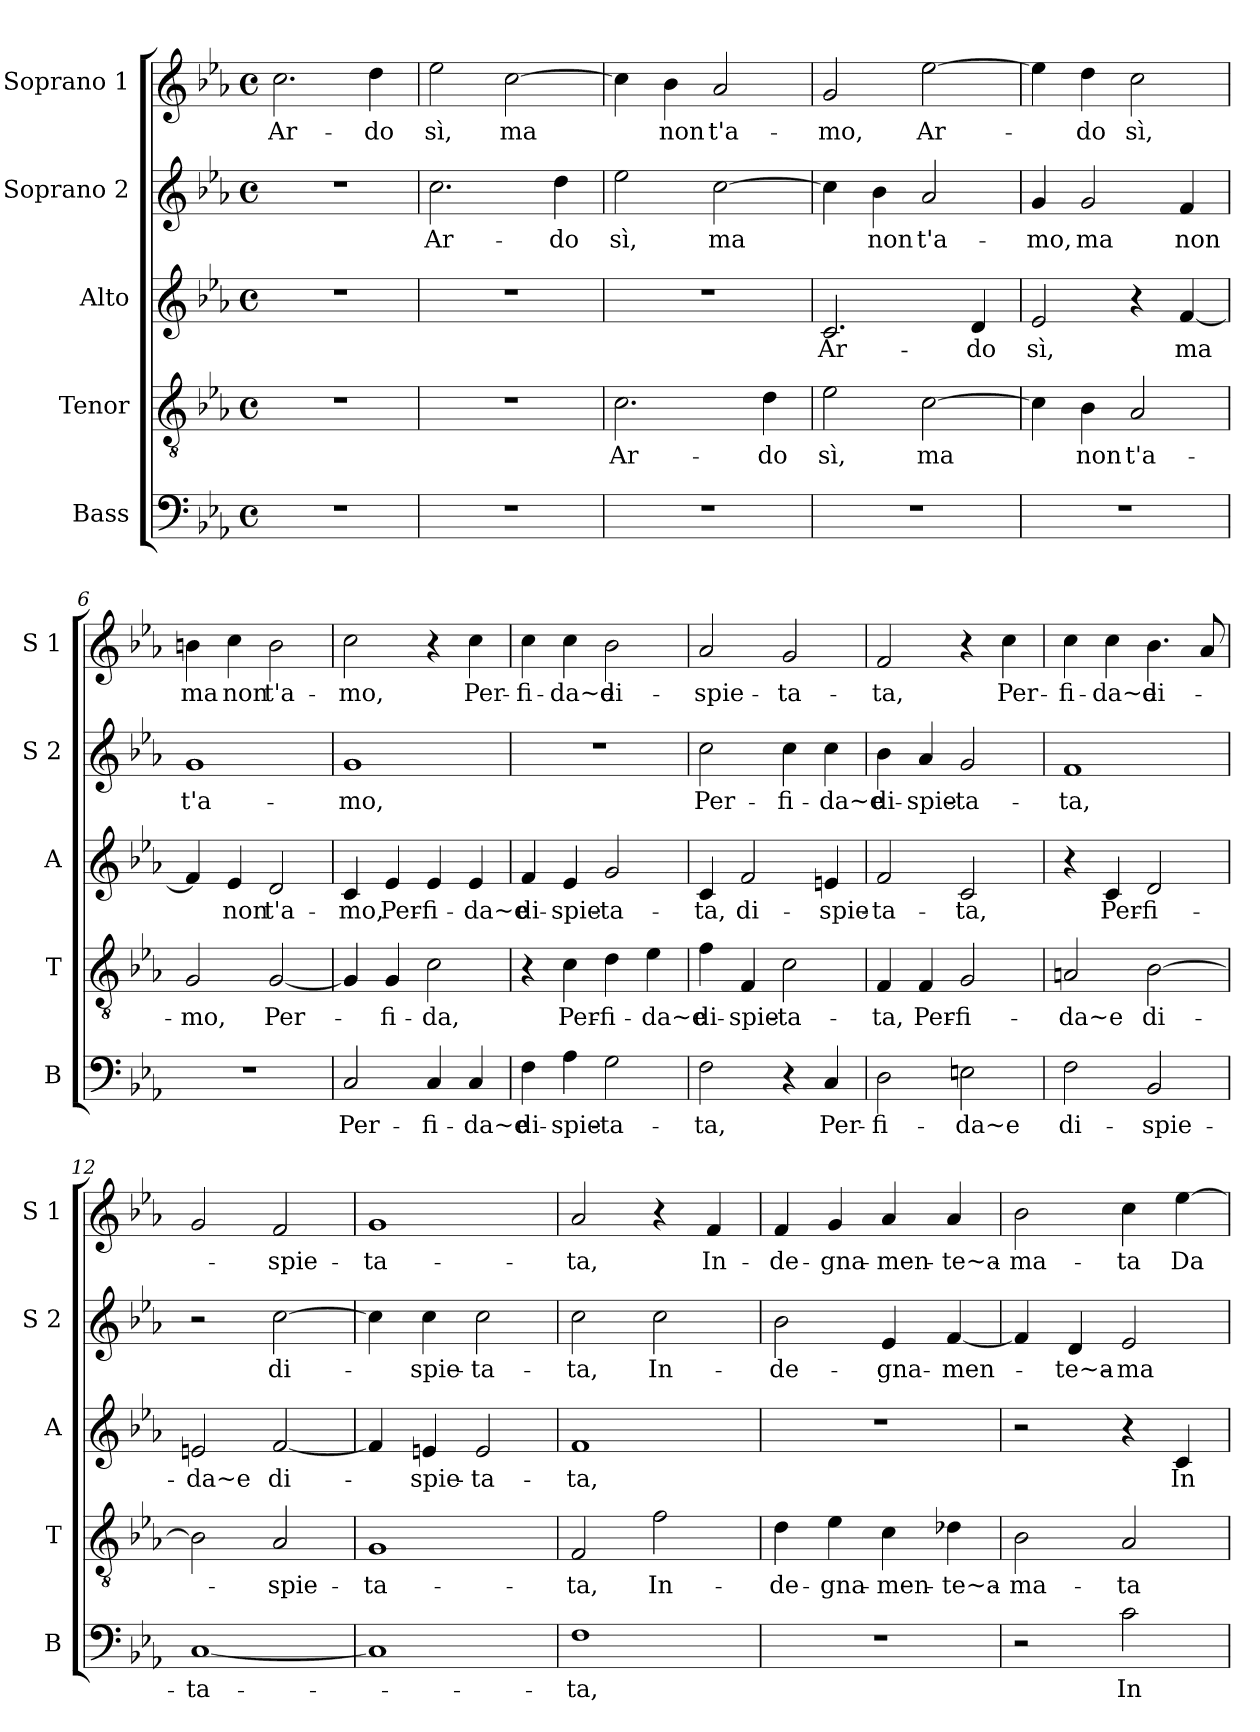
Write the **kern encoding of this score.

**kern	**text	**kern	**text	**kern	**text	**kern	**text	**kern	**text
*part5	*part5	*part4	*part4	*part3	*part3	*part2	*part2	*part1	*part1
*staff5	*staff5	*staff4	*staff4	*staff3	*staff3	*staff2	*staff2	*staff1	*staff1
*I"Bass	*	*I"Tenor	*	*I"Alto	*	*I"Soprano 2	*	*I"Soprano 1	*
*I'B	*	*I'T	*	*I'A	*	*I'S 2	*	*I'S 1	*
*clefF4	*	*clefGv2	*	*clefG2	*	*clefG2	*	*clefG2	*
*k[b-e-a-]	*	*k[b-e-a-]	*	*k[b-e-a-]	*	*k[b-e-a-]	*	*k[b-e-a-]	*
*E-:	*	*E-:	*	*E-:	*	*E-:	*	*E-:	*
*M4/4	*	*M4/4	*	*M4/4	*	*M4/4	*	*M4/4	*
*met(c)	*	*met(c)	*	*met(c)	*	*met(c)	*	*met(c)	*
=1	=1	=1	=1	=1	=1	=1	=1	=1	=1
!	!	!	!	!	!	!	!	!	!LO:LY:b
1r	.	1r	.	1r	.	1r	.	2.cc\	Ar-
!	!	!	!	!	!	!	!	!	!LO:LY:b
.	.	.	.	.	.	.	.	4dd\	-do
=2	=2	=2	=2	=2	=2	=2	=2	=2	=2
!	!	!	!	!	!	!	!LO:LY:b	!	!LO:LY:b
1r	.	1r	.	1r	.	2.cc\	Ar-	2ee-\	sì,
!	!	!	!	!	!	!	!	!	!LO:LY:b
.	.	.	.	.	.	.	.	[2cc\	ma
!	!	!	!	!	!	!	!LO:LY:b	!	!
.	.	.	.	.	.	4dd\	-do	.	.
=3	=3	=3	=3	=3	=3	=3	=3	=3	=3
!	!	!	!LO:LY:b	!	!	!	!LO:LY:b	!	!
1r	.	2.c\	Ar-	1r	.	2ee-\	sì,	4cc\]	.
!	!	!	!	!	!	!	!	!	!LO:LY:b
.	.	.	.	.	.	.	.	4b-\	non
!	!	!	!	!	!	!	!LO:LY:b	!	!LO:LY:b
.	.	.	.	.	.	[2cc\	ma	2a-/	t'a-
!	!	!	!LO:LY:b	!	!	!	!	!	!
.	.	4d\	-do	.	.	.	.	.	.
=4	=4	=4	=4	=4	=4	=4	=4	=4	=4
!	!	!	!LO:LY:b	!	!LO:LY:b	!	!	!	!LO:LY:b
1r	.	2e-\	sì,	2.c/	Ar-	4cc\]	.	2g/	-mo,
!	!	!	!	!	!	!	!LO:LY:b	!	!
.	.	.	.	.	.	4b-\	non	.	.
!	!	!	!LO:LY:b	!	!	!	!LO:LY:b	!	!LO:LY:b
.	.	[2c\	ma	.	.	2a-/	t'a-	[2ee-\	Ar-
!	!	!	!	!	!LO:LY:b	!	!	!	!
.	.	.	.	4d/	-do	.	.	.	.
=5	=5	=5	=5	=5	=5	=5	=5	=5	=5
!	!	!	!	!	!LO:LY:b	!	!LO:LY:b	!	!
1r	.	4c\]	.	2e-/	sì,	4g/	-mo,	4ee-\]	.
!	!	!	!LO:LY:b	!	!	!	!LO:LY:b	!	!LO:LY:b
.	.	4B-\	non	.	.	2g/	ma	4dd\	-do
!	!	!	!LO:LY:b	!	!	!	!	!	!LO:LY:b
.	.	2A-/	t'a-	4r	.	.	.	2cc\	sì,
!	!	!	!	!	!LO:LY:b	!	!LO:LY:b	!	!
.	.	.	.	[4f/	ma	4f/	non	.	.
=6	=6	=6	=6	=6	=6	=6	=6	=6	=6
!	!	!	!LO:LY:b	!	!	!	!LO:LY:b	!	!LO:LY:b
1r	.	2G/	-mo,	4f/]	.	1g	t'a-	4bn\	ma
!	!	!	!	!	!LO:LY:b	!	!	!	!LO:LY:b
.	.	.	.	4e-/	non	.	.	4cc\	non
!	!	!	!LO:LY:b	!	!LO:LY:b	!	!	!	!LO:LY:b
.	.	[2G/	Per-	2d/	t'a-	.	.	2b\	t'a-
!!LO:LB:g=z
=7	=7	=7	=7	=7	=7	=7	=7	=7	=7
!	!LO:LY:b	!	!	!	!LO:LY:b	!	!LO:LY:b	!	!LO:LY:b
2C/	Per-	4G/]	.	4c/	-mo,	1g	-mo,	2cc\	-mo,
!	!	!	!LO:LY:b	!	!LO:LY:b	!	!	!	!
.	.	4G/	-fi-	4e-/	Per-	.	.	.	.
!	!LO:LY:b	!	!LO:LY:b	!	!LO:LY:b	!	!	!	!
4C/	-fi-	2c\	-da,	4e-/	-fi-	.	.	4r	.
!	!LO:LY:b	!	!	!	!LO:LY:b	!	!	!	!LO:LY:b
4C/	-da~e	.	.	4e-/	-da~e	.	.	4cc\	Per-
=8	=8	=8	=8	=8	=8	=8	=8	=8	=8
!	!LO:LY:b	!	!	!	!LO:LY:b	!	!	!	!LO:LY:b
4F\	di-	4r	.	4f/	di-	1r	.	4cc\	-fi-
!	!LO:LY:b	!	!LO:LY:b	!	!LO:LY:b	!	!	!	!LO:LY:b
4A-\	-spie-	4c\	Per-	4e-/	-spie-	.	.	4cc\	-da~e
!	!LO:LY:b	!	!LO:LY:b	!	!LO:LY:b	!	!	!	!LO:LY:b
2G\	-ta-	4d\	-fi-	2g/	-ta-	.	.	2b-\	di-
!	!	!	!LO:LY:b	!	!	!	!	!	!
.	.	4e-\	-da~e	.	.	.	.	.	.
=9	=9	=9	=9	=9	=9	=9	=9	=9	=9
!	!LO:LY:b	!	!LO:LY:b	!	!LO:LY:b	!	!LO:LY:b	!	!LO:LY:b
2F\	-ta,	4f\	di-	4c/	-ta,	2cc\	Per-	2a-/	-spie-
!	!	!	!LO:LY:b	!	!LO:LY:b	!	!	!	!
.	.	4F/	-spie-	2f/	di-	.	.	.	.
!	!	!	!LO:LY:b	!	!	!	!LO:LY:b	!	!LO:LY:b
4r	.	2c\	-ta-	.	.	4cc\	-fi-	2g/	-ta-
!	!LO:LY:b	!	!	!	!LO:LY:b	!	!LO:LY:b	!	!
4C/	Per-	.	.	4en/	-spie-	4cc\	-da~e	.	.
=10	=10	=10	=10	=10	=10	=10	=10	=10	=10
!	!LO:LY:b	!	!LO:LY:b	!	!LO:LY:b	!	!LO:LY:b	!	!LO:LY:b
2D\	-fi-	4F/	-ta,	2f/	-ta-	4b-\	di-	2f/	-ta,
!	!	!	!LO:LY:b	!	!	!	!LO:LY:b	!	!
.	.	4F/	Per-	.	.	4a-/	-spie-	.	.
!	!LO:LY:b	!	!LO:LY:b	!	!LO:LY:b	!	!LO:LY:b	!	!
2En\	-da~e	2G/	-fi-	2c/	-ta,	2g/	-ta-	4r	.
!	!	!	!	!	!	!	!	!	!LO:LY:b
.	.	.	.	.	.	.	.	4cc\	Per-
=11	=11	=11	=11	=11	=11	=11	=11	=11	=11
!	!LO:LY:b	!	!LO:LY:b	!	!	!	!LO:LY:b	!	!LO:LY:b
2F\	di-	2An/	-da~e	4r	.	1f	-ta,	4cc\	-fi-
!	!	!	!	!	!LO:LY:b	!	!	!	!LO:LY:b
.	.	.	.	4c/	Per-	.	.	4cc\	-da~e
!	!LO:LY:b	!	!LO:LY:b	!	!LO:LY:b	!	!	!	!LO:LY:b
2BB-/	-spie-	[2B-\	di-	2d/	-fi-	.	.	4.b-\	di-
.	.	.	.	.	.	.	.	8a-/	.
=12	=12	=12	=12	=12	=12	=12	=12	=12	=12
!	!LO:LY:b	!	!	!	!LO:LY:b	!	!	!	!
[1C	-ta-	2B-\]	.	2en/	-da~e	2r	.	2g/	.
!	!	!	!LO:LY:b	!	!LO:LY:b	!	!LO:LY:b	!	!LO:LY:b
.	.	2A-/	-spie-	[2f/	di-	[2cc\	di-	2f/	-spie-
!!LO:LB:g=z
=13	=13	=13	=13	=13	=13	=13	=13	=13	=13
!	!	!	!LO:LY:b	!	!	!	!	!	!LO:LY:b
1C]	.	1G	-ta-	4f/]	.	4cc\]	.	1g	-ta-
!	!	!	!	!	!LO:LY:b	!	!LO:LY:b	!	!
.	.	.	.	4en/	-spie-	4cc\	-spie-	.	.
!	!	!	!	!	!LO:LY:b	!	!LO:LY:b	!	!
.	.	.	.	2e/	-ta-	2cc\	-ta-	.	.
=14	=14	=14	=14	=14	=14	=14	=14	=14	=14
!	!LO:LY:b	!	!LO:LY:b	!	!LO:LY:b	!	!LO:LY:b	!	!LO:LY:b
1F	-ta,	2F/	-ta,	1f	-ta,	2cc\	-ta,	2a-/	-ta,
!	!	!	!LO:LY:b	!	!	!	!LO:LY:b	!	!
.	.	2f\	In-	.	.	2cc\	In-	4r	.
!	!	!	!	!	!	!	!	!	!LO:LY:b
.	.	.	.	.	.	.	.	4f/	In-
=15	=15	=15	=15	=15	=15	=15	=15	=15	=15
!	!	!	!LO:LY:b	!	!	!	!LO:LY:b	!	!LO:LY:b
1r	.	4d\	-de-	1r	.	2b-\	-de-	4f/	-de-
!	!	!	!LO:LY:b	!	!	!	!	!	!LO:LY:b
.	.	4e-\	-gna-	.	.	.	.	4g/	-gna-
!	!	!	!LO:LY:b	!	!	!	!LO:LY:b	!	!LO:LY:b
.	.	4c\	-men-	.	.	4e-/	-gna-	4a-/	-men-
!	!	!	!LO:LY:b	!	!	!	!LO:LY:b	!	!LO:LY:b
.	.	4d-X\	-te~a-	.	.	[4f/	-men-	4a-/	-te~a-
=16	=16	=16	=16	=16	=16	=16	=16	=16	=16
!	!	!	!LO:LY:b	!	!	!	!	!	!LO:LY:b
2r	.	2B-\	-ma-	2r	.	4f/]	.	2b-\	-ma-
!	!	!	!	!	!	!	!LO:LY:b	!	!
.	.	.	.	.	.	4d/	-te~a-	.	.
!	!LO:LY:b	!	!LO:LY:b	!	!	!	!LO:LY:b	!	!LO:LY:b
2c\	In-	2A-/	-ta	4r	.	2e-/	-ma-	4cc\	-ta
!	!	!	!	!	!LO:LY:b	!	!	!	!LO:LY:b
.	.	.	.	4c/	In-	.	.	[4ee-\	Da
=	=	=	=	=	=	=	=	=	=
*-	*-	*-	*-	*-	*-	*-	*-	*-	*-
